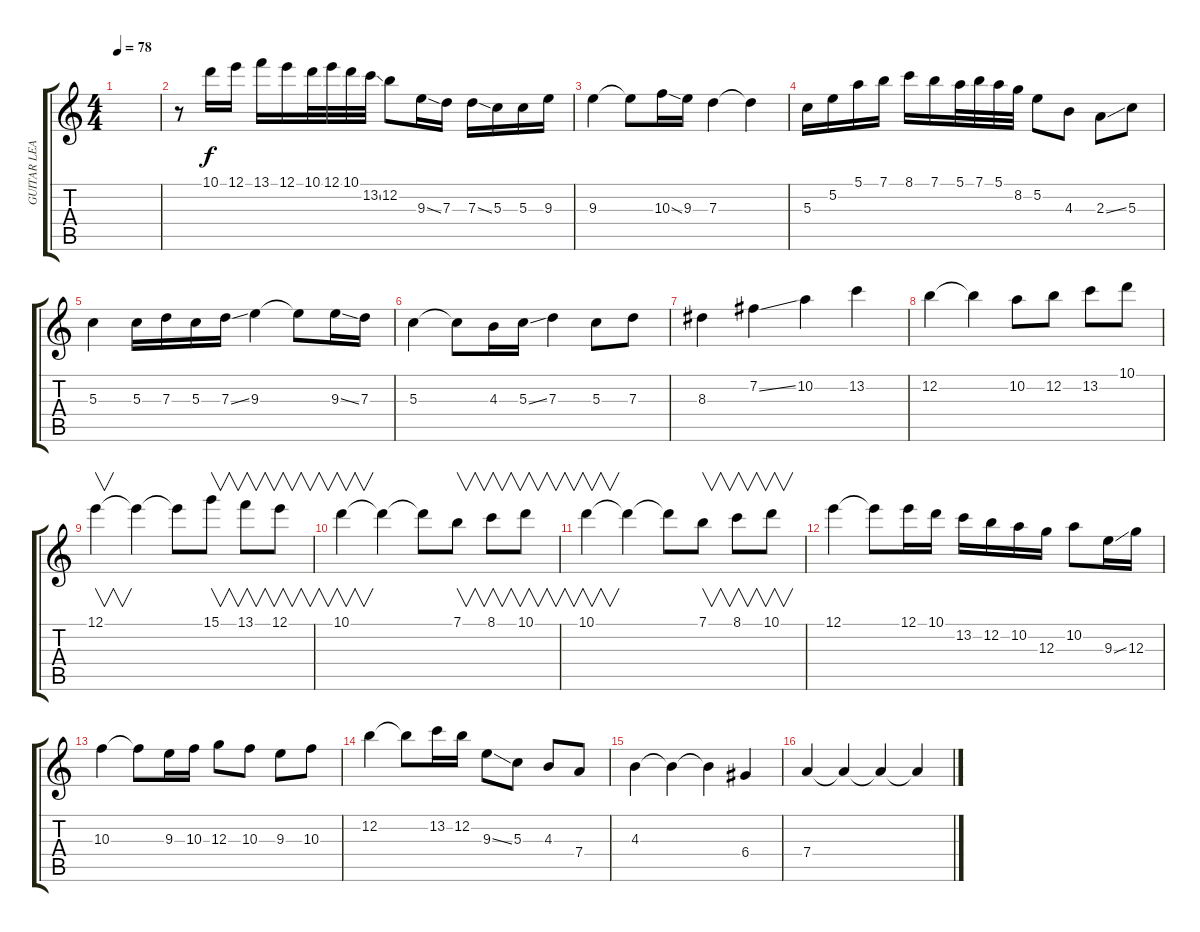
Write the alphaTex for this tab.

\track ("GUITAR LEADER" "GUITAR LEA") {instrument acousticguitarnylon}
\staff {score tabs}
\tuning (E4 B3 G3 D3 A2 E2) {hide}
\ts (4 4)
\tempo 78
\clef g2
\ks c
|
r.8 10.1.16 12.1.16 13.1.16 12.1.16 10.1.32 12.1.32 10.1.32 13.2{ss}.32 12.2.8 9.3{ss}.16 7.3.16 7.3{ss}.16 5.3.16 5.3.16 9.3.16 |
9.3.4 9.3{t}.8 10.3{ss}.16 9.3.16 7.3.4 7.3{t}.4 |
5.3.16 5.2.16 5.1.16 7.1.16 8.1.16 7.1.16 5.1.32 7.1.32 5.1.32 8.2.32 5.2.8 4.3.8 2.3{ss}.8 5.3.8 |
5.3.4 5.3.16 7.3.16 5.3.16 7.3{ss}.16 9.3.4 9.3{t}.8 9.3{ss}.16 7.3.16 |
5.3.4 5.3{t}.8 4.3.16 5.3{ss}.16 7.3.4 5.3.8 7.3.8 |
8.3.4 7.2{ss}.4 10.2.4 13.2.4 |
12.2.4 12.2{t}.4 10.2.8 12.2.8 13.2.8 10.1.8 |
12.1.4{v} 12.1{t}.4 12.1{t}.8 15.1.8{v} 13.1.8{v} 12.1.8{v} |
10.1.4{v} 10.1{t}.4 10.1{t}.8 7.1.8{v} 8.1.8{v} 10.1.8{v} |
10.1.4{v} 10.1{t}.4 10.1{t}.8 7.1.8{v} 8.1.8{v} 10.1.8{v} |
12.1.4 12.1{t}.8 12.1.16 10.1.16 13.2.16 12.2.16 10.2.16 12.3.16 10.2.8 9.3{ss}.16 12.3.16 |
10.3.4 10.3{t}.8 9.3.16 10.3.16 12.3.8 10.3.8 9.3.8 10.3.8 |
12.2.4 12.2{t}.8 13.2.16 12.2.16 9.3{ss}.8 5.3.8 4.3.8 7.4.8 |
4.3.4 4.3{t}.4 4.3{t}.4 6.4.4 |
7.4.4 7.4{t}.4 7.4{t}.4 7.4{t}.4
